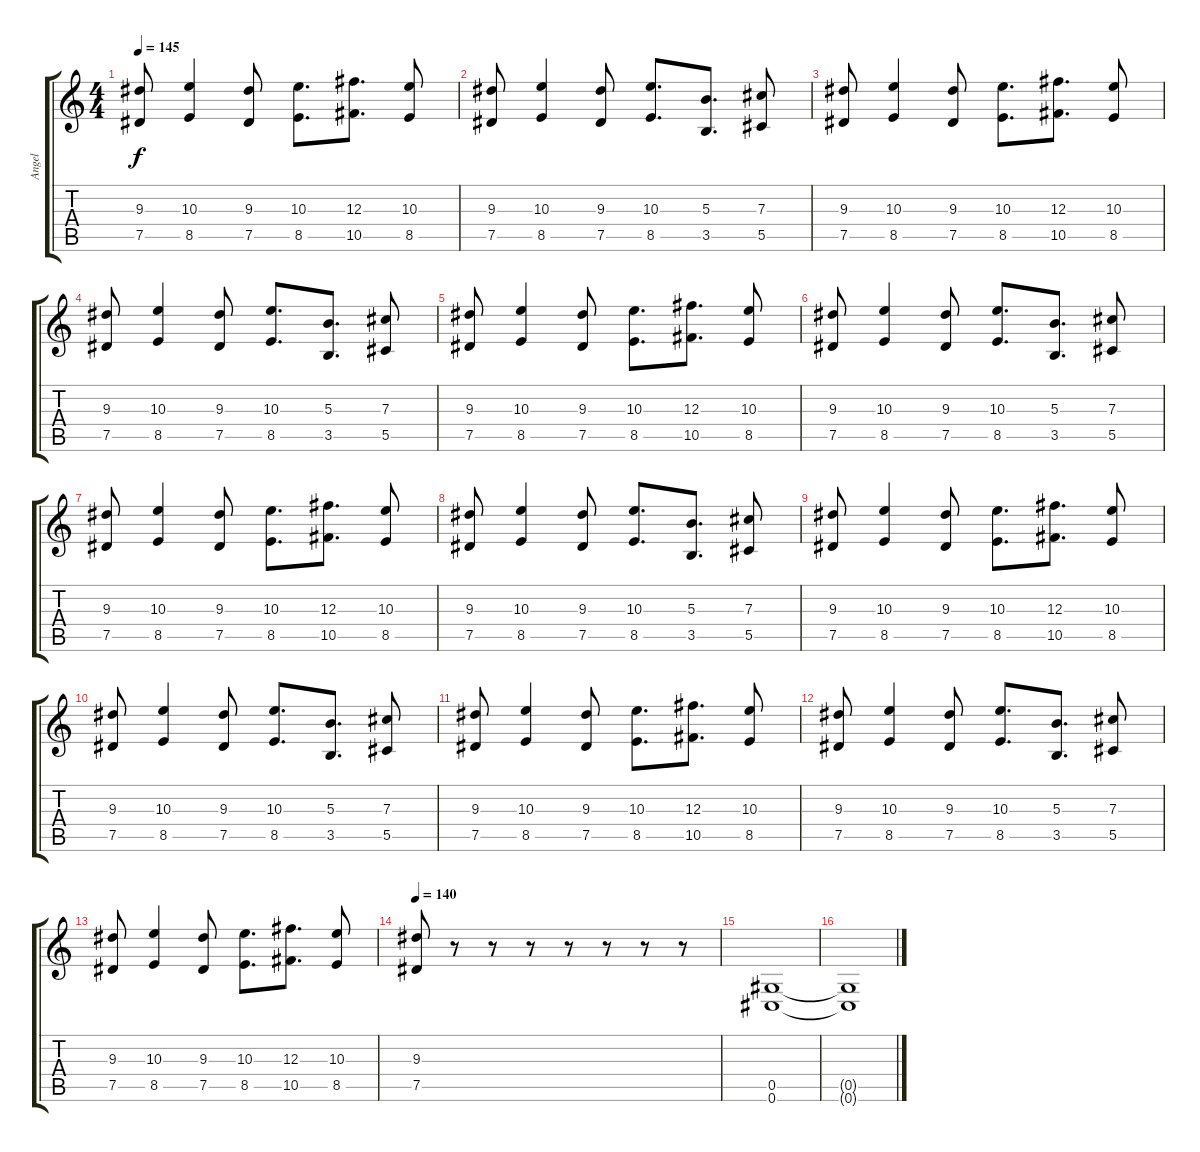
\track ("Angel" "Angel") {instrument distortionguitar}
\staff {score tabs}
\tuning (Eb4 Bb3 Gb3 Db3 Ab2 Db2) {hide}
\ts (4 4)
\tempo 145
\clef g2
\ks c
(9.3 7.5).8{dy f} (10.3 8.5).4 (9.3 7.5).8 (10.3 8.5).8{d} (12.3 10.5).8{d} (10.3 8.5).8 |
(9.3 7.5).8 (10.3 8.5).4 (9.3 7.5).8 (10.3 8.5).8{d} (5.3 3.5).8{d} (7.3 5.5).8 |
(9.3 7.5).8 (10.3 8.5).4 (9.3 7.5).8 (10.3 8.5).8{d} (12.3 10.5).8{d} (10.3 8.5).8 |
(9.3 7.5).8 (10.3 8.5).4 (9.3 7.5).8 (10.3 8.5).8{d} (5.3 3.5).8{d} (7.3 5.5).8 |
(9.3 7.5).8 (10.3 8.5).4 (9.3 7.5).8 (10.3 8.5).8{d} (12.3 10.5).8{d} (10.3 8.5).8 |
(9.3 7.5).8 (10.3 8.5).4 (9.3 7.5).8 (10.3 8.5).8{d} (5.3 3.5).8{d} (7.3 5.5).8 |
(9.3 7.5).8 (10.3 8.5).4 (9.3 7.5).8 (10.3 8.5).8{d} (12.3 10.5).8{d} (10.3 8.5).8 |
(9.3 7.5).8 (10.3 8.5).4 (9.3 7.5).8 (10.3 8.5).8{d} (5.3 3.5).8{d} (7.3 5.5).8 |
(9.3 7.5).8 (10.3 8.5).4 (9.3 7.5).8 (10.3 8.5).8{d} (12.3 10.5).8{d} (10.3 8.5).8 |
(9.3 7.5).8 (10.3 8.5).4 (9.3 7.5).8 (10.3 8.5).8{d} (5.3 3.5).8{d} (7.3 5.5).8 |
(9.3 7.5).8 (10.3 8.5).4 (9.3 7.5).8 (10.3 8.5).8{d} (12.3 10.5).8{d} (10.3 8.5).8 |
(9.3 7.5).8 (10.3 8.5).4 (9.3 7.5).8 (10.3 8.5).8{d} (5.3 3.5).8{d} (7.3 5.5).8 |
(9.3 7.5).8 (10.3 8.5).4 (9.3 7.5).8 (10.3 8.5).8{d} (12.3 10.5).8{d} (10.3 8.5).8 |
\tempo 140
(9.3 7.5).8 r.8 r.8 r.8 r.8 r.8 r.8 r.8 |
(0.5 0.6).1 |
(0.5{t} 0.6{t}).1
